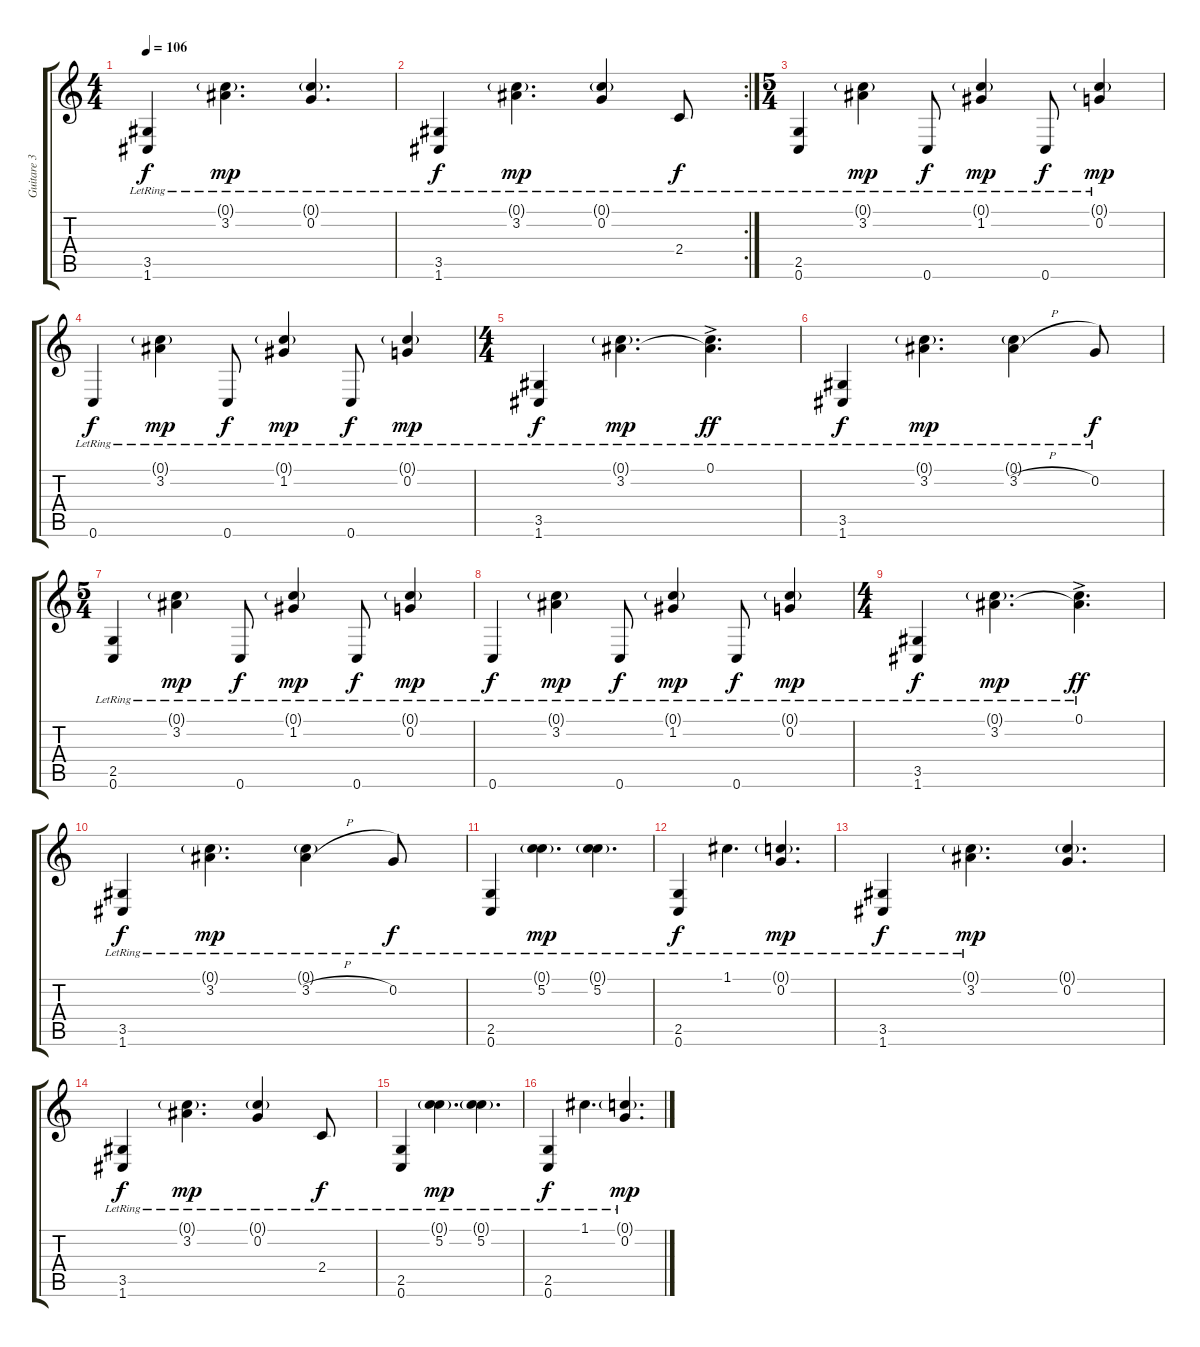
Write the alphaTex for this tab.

\track ("Guitare 3" "Guitare 3") {instrument distortionguitar}
\staff {score tabs}
\tuning (C4 G3 Eb3 Bb2 F2 C2) {hide}
\ts (4 4)
\tempo 106
\clef g2
\ks c
(3.5{lr} 1.6{lr}).4{dy f} (0.1{g lr} 3.2{lr}).4{d dy mp} (0.1{g lr} 0.2{lr}).4{d} |
\rc 2
(3.5{lr} 1.6{lr}).4{dy f} (0.1{g lr} 3.2{lr}).4{d dy mp} (0.1{g lr} 0.2{lr}).4 2.4{lr}.8{dy f} |
\ts (5 4)
(2.5{lr} 0.6{lr}).4 (0.1{g lr} 3.2{lr}).4{dy mp} 0.6{lr}.8{dy f} (0.1{g lr} 1.2{lr}).4{dy mp} 0.6{lr}.8{dy f} (0.1{g lr} 0.2{lr}).4{dy mp} |
0.6{lr}.4{dy f} (0.1{g lr} 3.2{lr}).4{dy mp} 0.6{lr}.8{dy f} (0.1{g lr} 1.2{lr}).4{dy mp} 0.6{lr}.8{dy f} (0.1{g lr} 0.2{lr}).4{dy mp} |
\ts (4 4)
(3.5{lr} 1.6{lr}).4{dy f} (0.1{g lr} 3.2{lr}).4{d dy mp} (0.1{ac lr} 3.2{t}).4{d dy ff} |
(3.5{lr} 1.6{lr}).4{dy f} (0.1{g lr} 3.2{lr}).4{d dy mp} (0.1{g lr} 3.2{h lr}).4 0.2{lr}.8{dy f} |
\ts (5 4)
(2.5{lr} 0.6{lr}).4 (0.1{g lr} 3.2{lr}).4{dy mp} 0.6{lr}.8{dy f} (0.1{g lr} 1.2{lr}).4{dy mp} 0.6{lr}.8{dy f} (0.1{g lr} 0.2{lr}).4{dy mp} |
0.6{lr}.4{dy f} (0.1{g lr} 3.2{lr}).4{dy mp} 0.6{lr}.8{dy f} (0.1{g lr} 1.2{lr}).4{dy mp} 0.6{lr}.8{dy f} (0.1{g lr} 0.2{lr}).4{dy mp} |
\ts (4 4)
(3.5{lr} 1.6{lr}).4{dy f} (0.1{g lr} 3.2{lr}).4{d dy mp} (0.1{ac lr} 3.2{t}).4{d dy ff} |
(3.5{lr} 1.6{lr}).4{dy f} (0.1{g lr} 3.2{lr}).4{d dy mp} (0.1{g lr} 3.2{h lr}).4 0.2{lr}.8{dy f} |
(2.5{lr} 0.6{lr}).4 (0.1{g} 5.2{lr}).4{d dy mp} (0.1{g} 5.2{lr}).4{d} |
(2.5{lr} 0.6{lr}).4{dy f} 1.1{lr}.4{d} (0.1{g lr} 0.2).4{d dy mp} |
(3.5{lr} 1.6{lr}).4{dy f} (0.1{g lr} 3.2{lr}).4{d dy mp} (0.1{g} 0.2).4{d} |
(3.5{lr} 1.6{lr}).4{dy f} (0.1{g lr} 3.2{lr}).4{d dy mp} (0.1{g lr} 0.2{lr}).4 2.4{lr}.8{dy f} |
(2.5{lr} 0.6{lr}).4 (0.1{g} 5.2{lr}).4{d dy mp} (0.1{g} 5.2{lr}).4{d} |
(2.5{lr} 0.6{lr}).4{dy f} 1.1{lr}.4{d} (0.1{g lr} 0.2).4{d dy mp}
